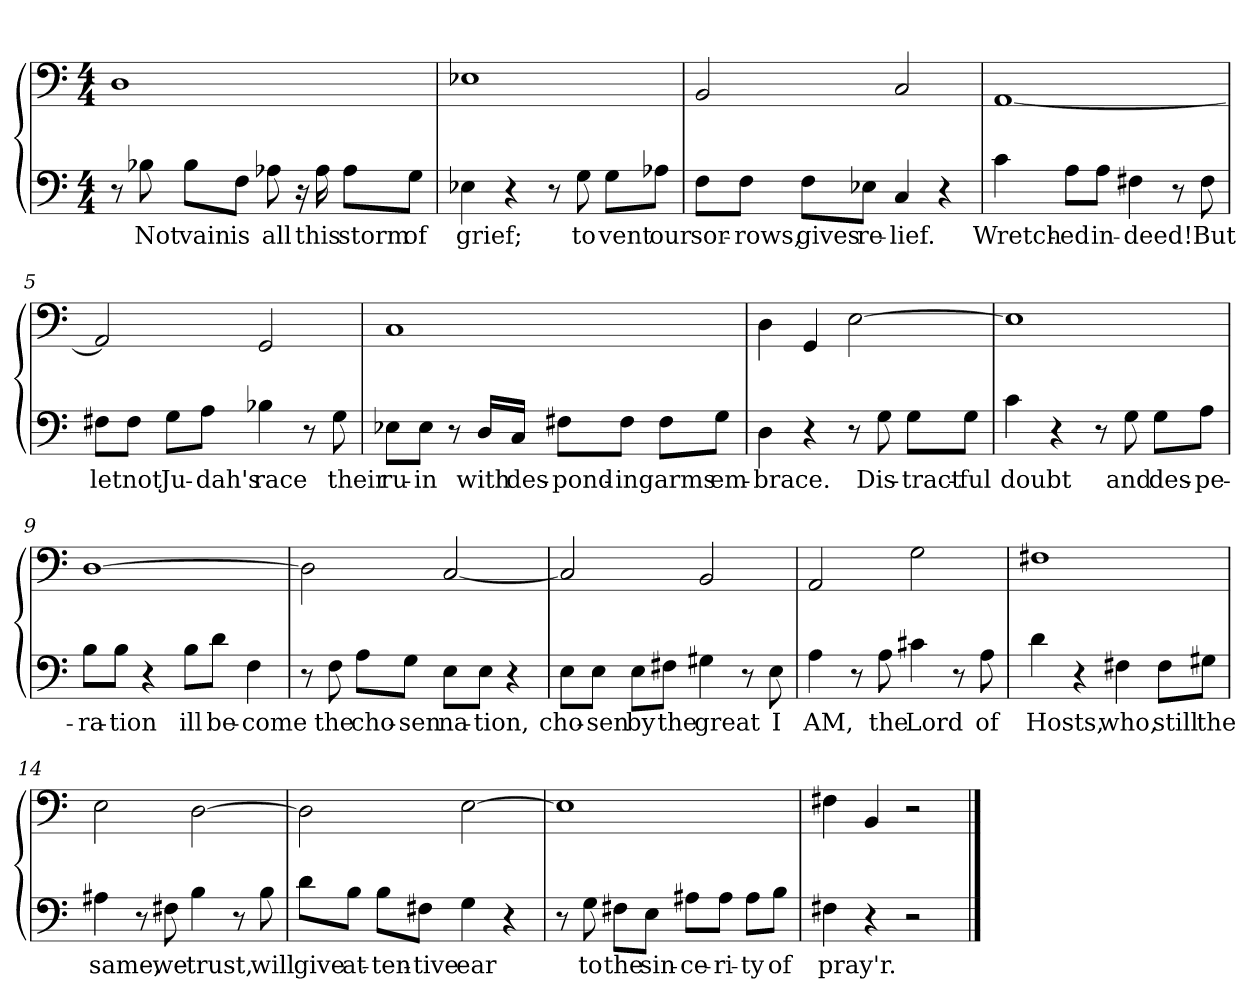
**kern	**text	**kern
*part1	*part1	*part1
*staff2	*staff2	*staff1
*clefF4	*	*clefF4
*k[]	*	*k[]
*C:	*	*C:
*M4/4	*	*M4/4
=1	=1	=1
8r	.	1D\
8B-X\	Not	.
8B-\L	vain	.
8F\J	is	.
8A-X\	all	.
16r	.	.
16A-\	this	.
8A-\L	storm	.
8G\J	of	.
=2	=2	=2
4E-X\	grief;	1E-X\
4r	.	.
8r	.	.
8G\	to	.
8G\L	vent	.
8A-X\J	our	.
=3	=3	=3
8F\L	sor-	2BB/
8F\J	-rows,	.
8F\L	gives	.
8E-X\J	re-	.
4C/	-lief.	2C/
4r	.	.
=4	=4	=4
4c\	Wretch-	[1AA/
8A\L	-ed	.
8A\J	in-	.
4F#X\	-deed!	.
8r	.	.
8F#\	But	.
=5	=5	=5
8F#X\L	let	2AA/]
8F#\J	not	.
8G\L	Ju-	.
8A\J	-dah's	.
4B-X\	race	2GG/
8r	.	.
8G\	their	.
=6	=6	=6
8E-X\L	ru-	1C/
8E-\J	-in	.
8r	.	.
16D/LL	with	.
16C/JJ	des-	.
8F#X\L	-pond-	.
8F#\J	-ing	.
8F#\L	arms	.
8G\J	em-	.
=7	=7	=7
4D\	-brace.	4D\
4r	.	4GG/
8r	.	[2E\
8G\	Dis-	.
8G\L	-tract-	.
8G\J	-ful	.
=8	=8	=8
4c\	doubt	1E\]
4r	.	.
8r	.	.
8G\	and	.
8G\L	des-	.
8A\J	-pe-	.
=9	=9	=9
8B\L	-ra-	[1D\
8B\J	-tion	.
4r	.	.
8B\L	ill	.
8d\J	be-	.
4F\	-come	.
=10	=10	=10
8r	.	2D\]
8F\	the	.
8A\L	cho-	.
8G\J	-sen	.
8E\L	na-	[2C/
8E\J	-tion,	.
4r	.	.
=11	=11	=11
8E\L	cho-	2C/]
8E\J	-sen	.
8E\L	by	.
8F#X\J	the	.
4G#X\	great	2BB/
8r	.	.
8E\	I	.
=12	=12	=12
4A\	AM,	2AA/
8r	.	.
8A\	the	.
4c#X\	Lord	2G\
8r	.	.
8A\	of	.
=13	=13	=13
4d\	Hosts,	1F#X\
4r	.	.
4F#X\	who,	.
8F#\L	still	.
8G#X\J	the	.
=14	=14	=14
4A#X\	same,	2E\
8r	.	.
8F#X\	we	.
4B\	trust,	[2D\
8r	.	.
8B\	will	.
=15	=15	=15
8d\L	give	2D\]
8B\J	at-	.
8B\L	-ten-	.
8F#X\J	-tive	.
4G\	ear	[2E\
4r	.	.
=16	=16	=16
8r	.	1E\]
8G\	to	.
8F#X\L	the	.
8E\J	sin-	.
8A#X\L	-ce-	.
8A#\J	-ri-	.
8A#\L	-ty	.
8B\J	of	.
=17	=17	=17
4F#X\	pray'r.	4F#X\
4r	.	4BB/
2r	.	2r
==	==	==
*-	*-	*-
